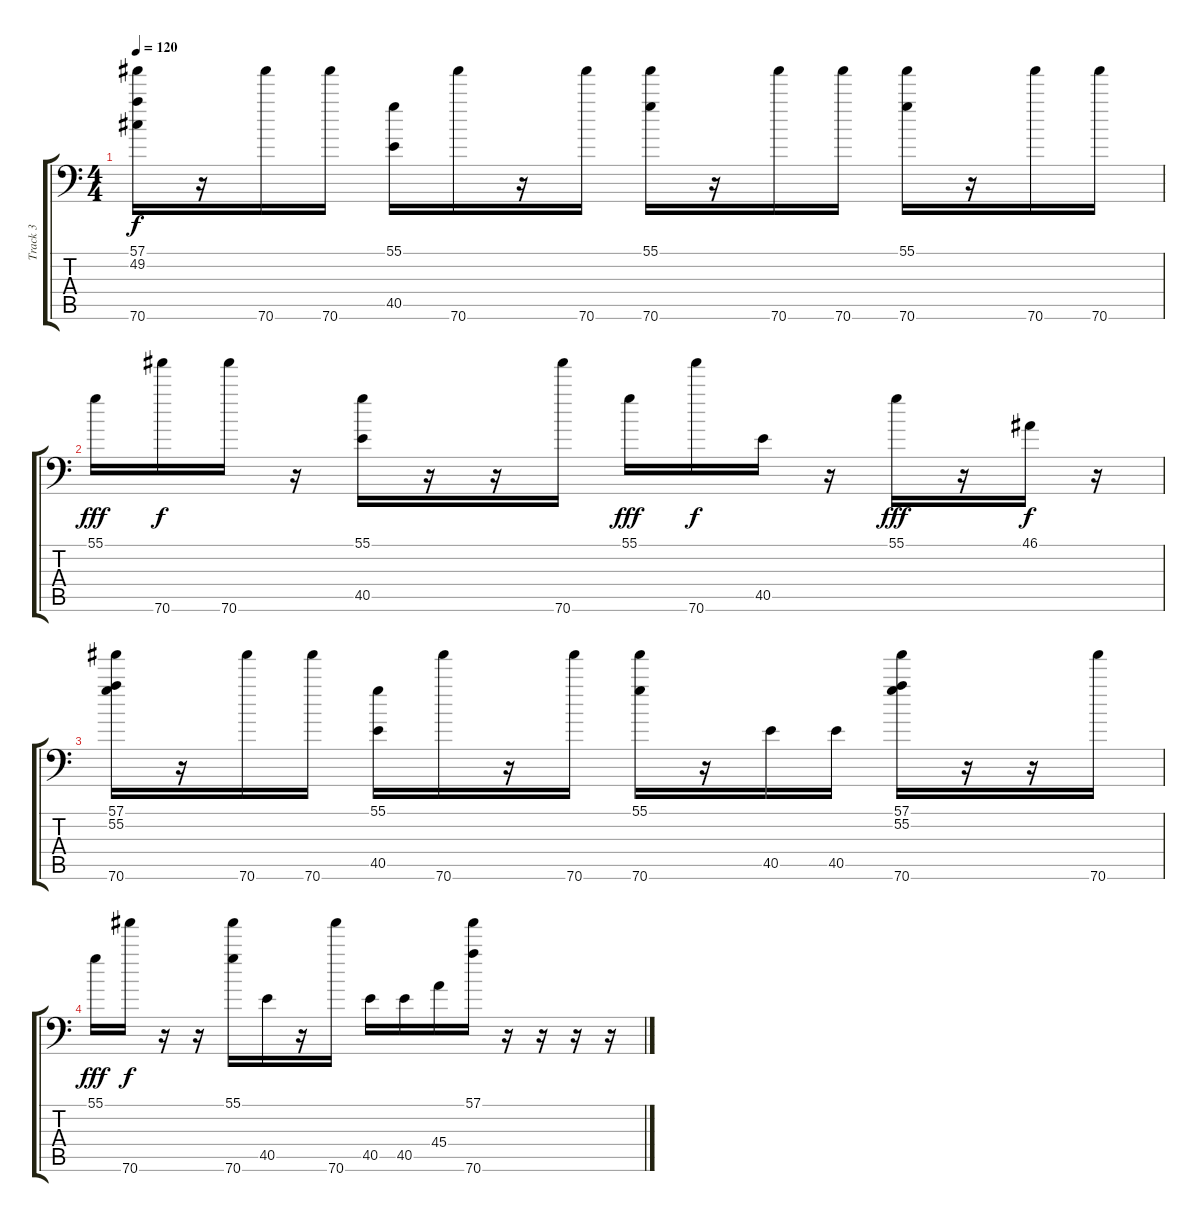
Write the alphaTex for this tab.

\track ("Track 3" "Track 3") {instrument acousticgrandpiano}
\staff {score tabs}
\tuning (C-1 C-1 C-1 C-1 C-1 C-1) {hide}
\ts (4 4)
\tempo 120
\clef f4
\ks c
(57.1 49.2 70.6).16{dy f} r.16 70.6.16 70.6.16 (55.1 40.5).16 70.6.16 r.16 70.6.16 (55.1 70.6).16 r.16 70.6.16 70.6.16 (55.1 70.6).16 r.16 70.6.16 70.6.16 |
55.1.16{dy fff} 70.6.16{dy f} 70.6.16 r.16 (55.1 40.5).16 r.16 r.16 70.6.16 55.1.16{dy fff} 70.6.16{dy f} 40.5.16 r.16 55.1.16{dy fff} r.16 46.1.16{dy f} r.16 |
(57.1 55.2 70.6).16 r.16 70.6.16 70.6.16 (55.1 40.5).16 70.6.16 r.16 70.6.16 (55.1 70.6).16 r.16 40.5.16 40.5.16 (57.1 55.2 70.6).16 r.16 r.16 70.6.16 |
55.1.16{dy fff} 70.6.16{dy f} r.16 r.16 (55.1 70.6).16 40.5.16 r.16 70.6.16 40.5.16 40.5.16 45.4.16 (57.1 70.6).16 r.16 r.16 r.16 r.16
